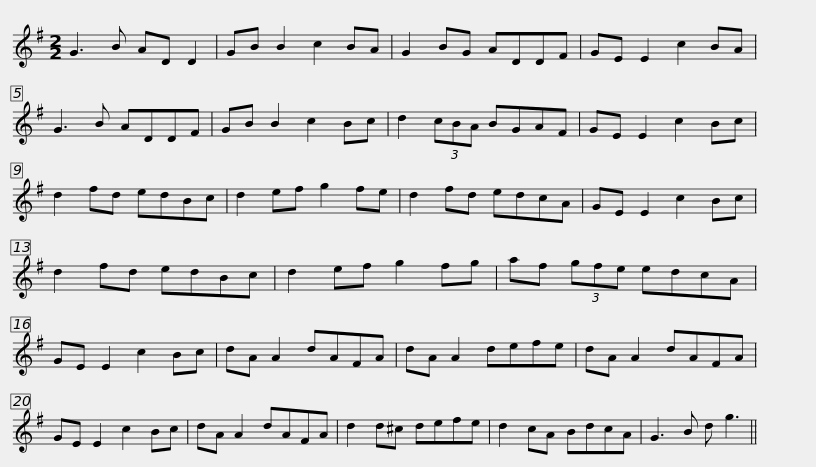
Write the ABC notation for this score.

X:1
L:1/8
M:2/2
I:linebreak $
K:G
V:1 treble
V:1
 G3 B AD D2 | GB B2 c2 BA | G2 BG ADDF | GE E2 c2 BA | G3 B ADDF | %5
 GB B2 c2 Bc |$ d2 (3cBA BGAF | GE E2 c2 Bc | d2 fd edBc | d2 ef g2 fe | %10
 d2 fd edcA | GE E2 c2 Bc |$ d2 fd edBc | d2 ef g2 fg | af (3gfe edcA | %15
 GE E2 c2 Bc | dA A2 dAFA | dA A2 defe |$ dA A2 dAFA | GE E2 c2 Bc | %20
 dA A2 dAFA | d2 d^c defe | d2 cA BdcA | G3 B d g3 || %24
